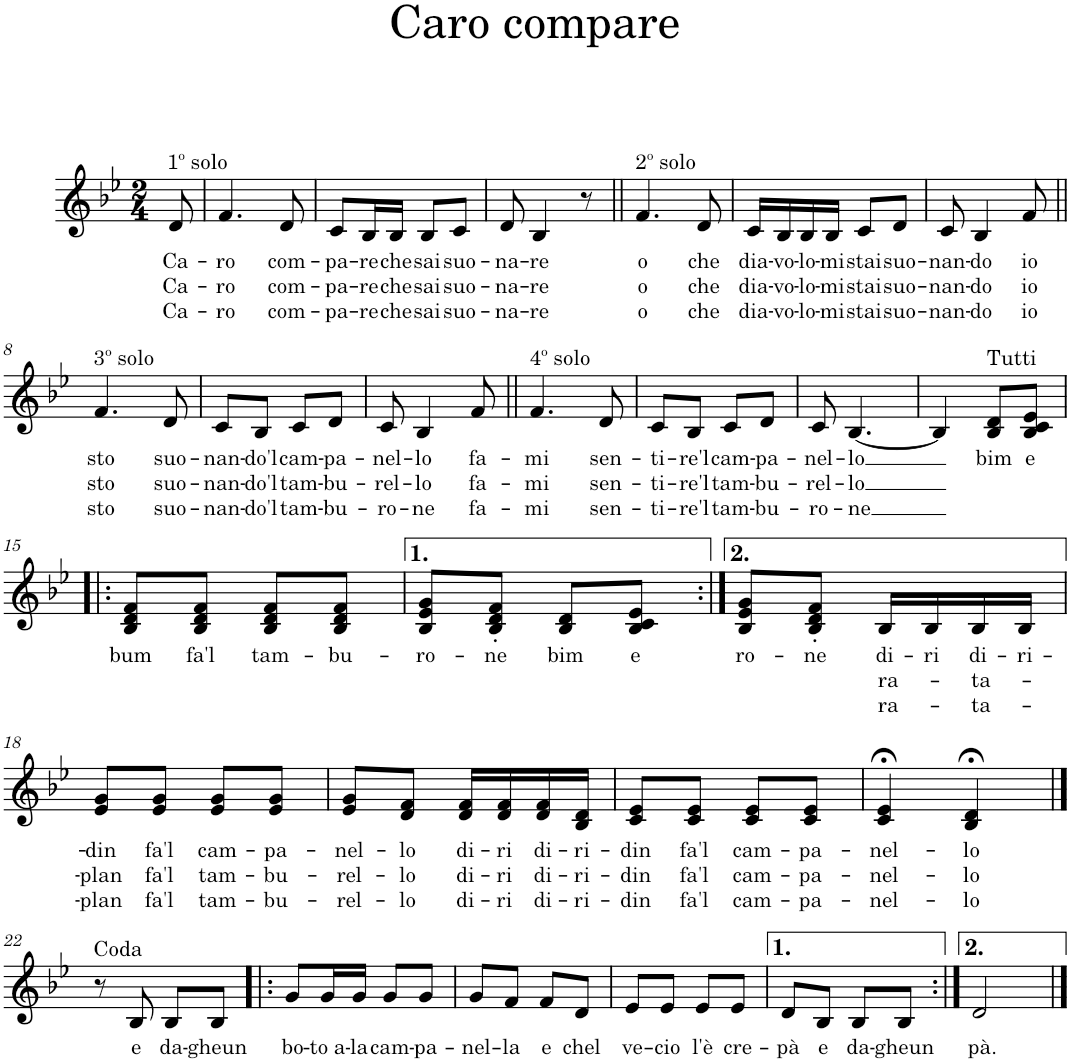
**kern	**text	**text	**text
*part1	*part1	*part1	*part1
*staff1	*staff1	*staff1	*staff1
*I"Voice	*	*	*
*I'Vo.	*	*	*
*clefG2	*	*	*
*k[b-e-]	*	*	*
*M2/4	*	*	*
=1	=1	=1	=1
!LO:TX:a:t=1º solo	!	!	!
!	!LO:LY:b	!LO:LY:b	!LO:LY:b
8d/	Ca-	Ca-	Ca-
=2	=2	=2	=2
!	!LO:LY:b	!LO:LY:b	!LO:LY:b
4.f/	-ro	-ro	-ro
!	!LO:LY:b	!LO:LY:b	!LO:LY:b
8d/	com-	com-	com-
=3	=3	=3	=3
!	!LO:LY:b	!LO:LY:b	!LO:LY:b
8c/L	-pa-	-pa-	-pa-
!	!LO:LY:b	!LO:LY:b	!LO:LY:b
16B-/L	-re	-re	-re
!	!LO:LY:b	!LO:LY:b	!LO:LY:b
16B-/JJ	che	che	che
!	!LO:LY:b	!LO:LY:b	!LO:LY:b
8B-/L	sai	sai	sai
!	!LO:LY:b	!LO:LY:b	!LO:LY:b
8c/J	suo-	suo-	suo-
=4	=4	=4	=4
!	!LO:LY:b	!LO:LY:b	!LO:LY:b
8d/	-na-	-na-	-na-
!	!LO:LY:b	!LO:LY:b	!LO:LY:b
4B-/	-re	-re	-re
8r	.	.	.
=5||	=5||	=5||	=5||
!LO:TX:a:t=2º solo	!	!	!
!	!LO:LY:b	!LO:LY:b	!LO:LY:b
4.f/	o	o	o
!	!LO:LY:b	!LO:LY:b	!LO:LY:b
8d/	che	che	che
=6	=6	=6	=6
!	!LO:LY:b	!LO:LY:b	!LO:LY:b
16c/LL	dia-	dia-	dia-
!	!LO:LY:b	!LO:LY:b	!LO:LY:b
16B-/	-vo-	-vo-	-vo-
!	!LO:LY:b	!LO:LY:b	!LO:LY:b
16B-/	-lo-	-lo-	-lo-
!	!LO:LY:b	!LO:LY:b	!LO:LY:b
16B-/JJ	-mi	-mi	-mi
!	!LO:LY:b	!LO:LY:b	!LO:LY:b
8c/L	stai	stai	stai
!	!LO:LY:b	!LO:LY:b	!LO:LY:b
8d/J	suo-	suo-	suo-
=7	=7	=7	=7
!	!LO:LY:b	!LO:LY:b	!LO:LY:b
8c/	-nan-	-nan-	-nan-
!	!LO:LY:b	!LO:LY:b	!LO:LY:b
4B-/	-do	-do	-do
!	!LO:LY:b	!LO:LY:b	!LO:LY:b
8f/	io	io	io
!!LO:LB:g=z
=8||	=8||	=8||	=8||
!LO:TX:a:t=3º solo	!	!	!
!	!LO:LY:b	!LO:LY:b	!LO:LY:b
4.f/	sto	sto	sto
!	!LO:LY:b	!LO:LY:b	!LO:LY:b
8d/	suo-	suo-	suo-
=9	=9	=9	=9
!	!LO:LY:b	!LO:LY:b	!LO:LY:b
8c/L	-nan-	-nan-	-nan-
!	!LO:LY:b	!LO:LY:b	!LO:LY:b
8B-/J	-do'l	-do'l	-do'l
!	!LO:LY:b	!LO:LY:b	!LO:LY:b
8c/L	cam-	tam-	tam-
!	!LO:LY:b	!LO:LY:b	!LO:LY:b
8d/J	-pa-	-bu-	-bu-
=10	=10	=10	=10
!	!LO:LY:b	!LO:LY:b	!LO:LY:b
8c/	-nel-	-rel-	-ro-
!	!LO:LY:b	!LO:LY:b	!LO:LY:b
4B-/	-lo	-lo	-ne
!	!LO:LY:b	!LO:LY:b	!LO:LY:b
8f/	fa-	fa-	fa-
=11||	=11||	=11||	=11||
!LO:TX:a:t=4º solo	!	!	!
!	!LO:LY:b	!LO:LY:b	!LO:LY:b
4.f/	-mi	-mi	-mi
!	!LO:LY:b	!LO:LY:b	!LO:LY:b
8d/	sen-	sen-	sen-
=12	=12	=12	=12
!	!LO:LY:b	!LO:LY:b	!LO:LY:b
8c/L	-ti-	-ti-	-ti-
!	!LO:LY:b	!LO:LY:b	!LO:LY:b
8B-/J	-re'l	-re'l	-re'l
!	!LO:LY:b	!LO:LY:b	!LO:LY:b
8c/L	cam-	tam-	tam-
!	!LO:LY:b	!LO:LY:b	!LO:LY:b
8d/J	-pa-	-bu-	-bu-
=13	=13	=13	=13
!	!LO:LY:b	!LO:LY:b	!LO:LY:b
8c/	-nel-	-rel-	-ro-
!	!LO:LY:b	!LO:LY:b	!LO:LY:b
[4.B-/	-lo	-lo	-ne
=14	=14	=14	=14
4B-/]	.	.	.
!LO:TX:a:t=Tutti	!	!	!
!	!LO:LY:b	!	!
8B-/ 8d/L	bim	.	.
!	!LO:LY:b	!	!
8B-/ 8c/ 8e-/J	e	.	.
!!LO:LB:g=z
=15!|:	=15!|:	=15!|:	=15!|:
!	!LO:LY:b	!	!
8B-/ 8d/ 8f/L	bum	.	.
!	!LO:LY:b	!	!
8B-/ 8d/ 8f/J	fa'l	.	.
!	!LO:LY:b	!	!
8B-/ 8d/ 8f/L	tam-	.	.
!	!LO:LY:b	!	!
8B-/ 8d/ 8f/J	-bu-	.	.
=16	=16	=16	=16
!	!LO:LY:b	!	!
8B-/ 8e-/ 8g/L	-ro-	.	.
!	!LO:LY:b	!	!
8B-/' 8d/' 8f/'J	-ne	.	.
!	!LO:LY:b	!	!
8B-/ 8d/L	bim	.	.
!	!LO:LY:b	!	!
8B-/ 8c/ 8e-/J	e	.	.
=17:|!	=17:|!	=17:|!	=17:|!
!	!LO:LY:b	!	!
8B-/ 8e-/ 8g/L	ro-	.	.
!	!LO:LY:b	!	!
8B-/' 8d/' 8f/'J	-ne	.	.
!	!LO:LY:b	!LO:LY:b	!LO:LY:b
16B-/LL	di-	ra-	ra-
!	!LO:LY:b	!	!
16B-/	-ri	.	.
!	!LO:LY:b	!LO:LY:b	!LO:LY:b
16B-/	di-	-ta-	-ta-
!	!LO:LY:b	!	!
16B-/JJ	-ri-	.	.
!!LO:LB:g=z
=18	=18	=18	=18
!	!LO:LY:b	!LO:LY:b	!LO:LY:b
8e-/ 8g/L	-din	-plan	-plan
!	!LO:LY:b	!LO:LY:b	!LO:LY:b
8e-/ 8g/J	fa'l	fa'l	fa'l
!	!LO:LY:b	!LO:LY:b	!LO:LY:b
8e-/ 8g/L	cam-	tam-	tam-
!	!LO:LY:b	!LO:LY:b	!LO:LY:b
8e-/ 8g/J	-pa-	-bu-	-bu-
=19	=19	=19	=19
!	!LO:LY:b	!LO:LY:b	!LO:LY:b
8e-/ 8g/L	-nel-	-rel-	-rel-
!	!LO:LY:b	!LO:LY:b	!LO:LY:b
8d/ 8f/J	-lo	-lo	-lo
!	!LO:LY:b	!LO:LY:b	!LO:LY:b
16d/ 16f/LL	di-	di-	di-
!	!LO:LY:b	!LO:LY:b	!LO:LY:b
16d/ 16f/	-ri	-ri	-ri
!	!LO:LY:b	!LO:LY:b	!LO:LY:b
16d/ 16f/	di-	di-	di-
!	!LO:LY:b	!LO:LY:b	!LO:LY:b
16B-/ 16d/JJ	-ri-	-ri-	-ri-
=20	=20	=20	=20
!	!LO:LY:b	!LO:LY:b	!LO:LY:b
8c/ 8e-/L	din	-din	-din
!	!LO:LY:b	!LO:LY:b	!LO:LY:b
8c/ 8e-/J	fa'l	fa'l	fa'l
!	!LO:LY:b	!LO:LY:b	!LO:LY:b
8c/ 8e-/L	cam-	cam-	cam-
!	!LO:LY:b	!LO:LY:b	!LO:LY:b
8c/ 8e-/J	-pa-	-pa-	-pa-
=21	=21	=21	=21
!	!LO:LY:b	!LO:LY:b	!LO:LY:b
4c/;< 4e-/;<	-nel-	-nel-	-nel-
!	!LO:LY:b	!LO:LY:b	!LO:LY:b
4B-/;< 4d/;<	-lo	lo	-lo
!!LO:LB:g=z
==22	==22	==22	==22
8r	.	.	.
!	!LO:LY:b	!	!
8B-/	e	.	.
!	!LO:LY:b	!	!
8B-/L	da-	.	.
!	!LO:LY:b	!	!
8B-/J	-gheun	.	.
=23!|:	=23!|:	=23!|:	=23!|:
!	!LO:LY:b	!	!
8g/L	bo-	.	.
!	!LO:LY:b	!	!
16g/L	-to a-	.	.
!	!LO:LY:b	!	!
16g/JJ	-la	.	.
!	!LO:LY:b	!	!
8g/L	cam-	.	.
!	!LO:LY:b	!	!
8g/J	-pa-	.	.
=24	=24	=24	=24
!	!LO:LY:b	!	!
8g/L	-nel-	.	.
!	!LO:LY:b	!	!
8f/J	-la	.	.
!	!LO:LY:b	!	!
8f/L	e	.	.
!	!LO:LY:b	!	!
8d/J	chel	.	.
=25	=25	=25	=25
!	!LO:LY:b	!	!
8e-/L	ve-	.	.
!	!LO:LY:b	!	!
8e-/J	-cio	.	.
!	!LO:LY:b	!	!
8e-/L	l'è	.	.
!	!LO:LY:b	!	!
8e-/J	cre-	.	.
=26	=26	=26	=26
!	!LO:LY:b	!	!
8d/L	-pà	.	.
!	!LO:LY:b	!	!
8B-/J	e	.	.
!	!LO:LY:b	!	!
8B-/L	da-	.	.
!	!LO:LY:b	!	!
8B-/J	-gheun	.	.
=27:|!	=27:|!	=27:|!	=27:|!
!	!LO:LY:b	!	!
2d/	pà.	.	.
==	==	==	==
*-	*-	*-	*-
